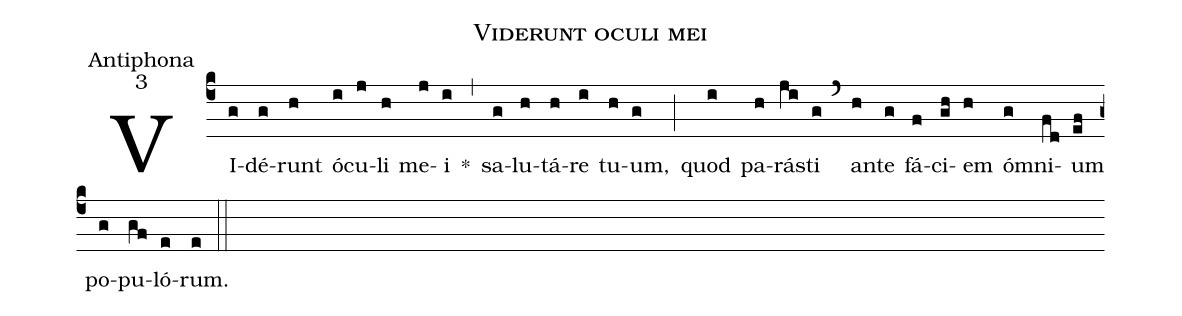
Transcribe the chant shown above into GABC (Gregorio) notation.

name:Viderunt oculi mei;
office-part:Antiphona;
mode:3;
%%
(c4)VI(g)dé(g)runt(h) ó(i)cu(j)li(h) me(j)i(i) *(,) sa(g)lu(h)tá(h)re(i) tu(h)um,(g) (;) quod(i) pa(h)rás(ji)ti(g) (`) an(h)te(g) fá(f)ci(gh)em(h) óm(g)ni(fd)um(ef) po(g)pu(gf)ló(e)rum.(e) (::)
